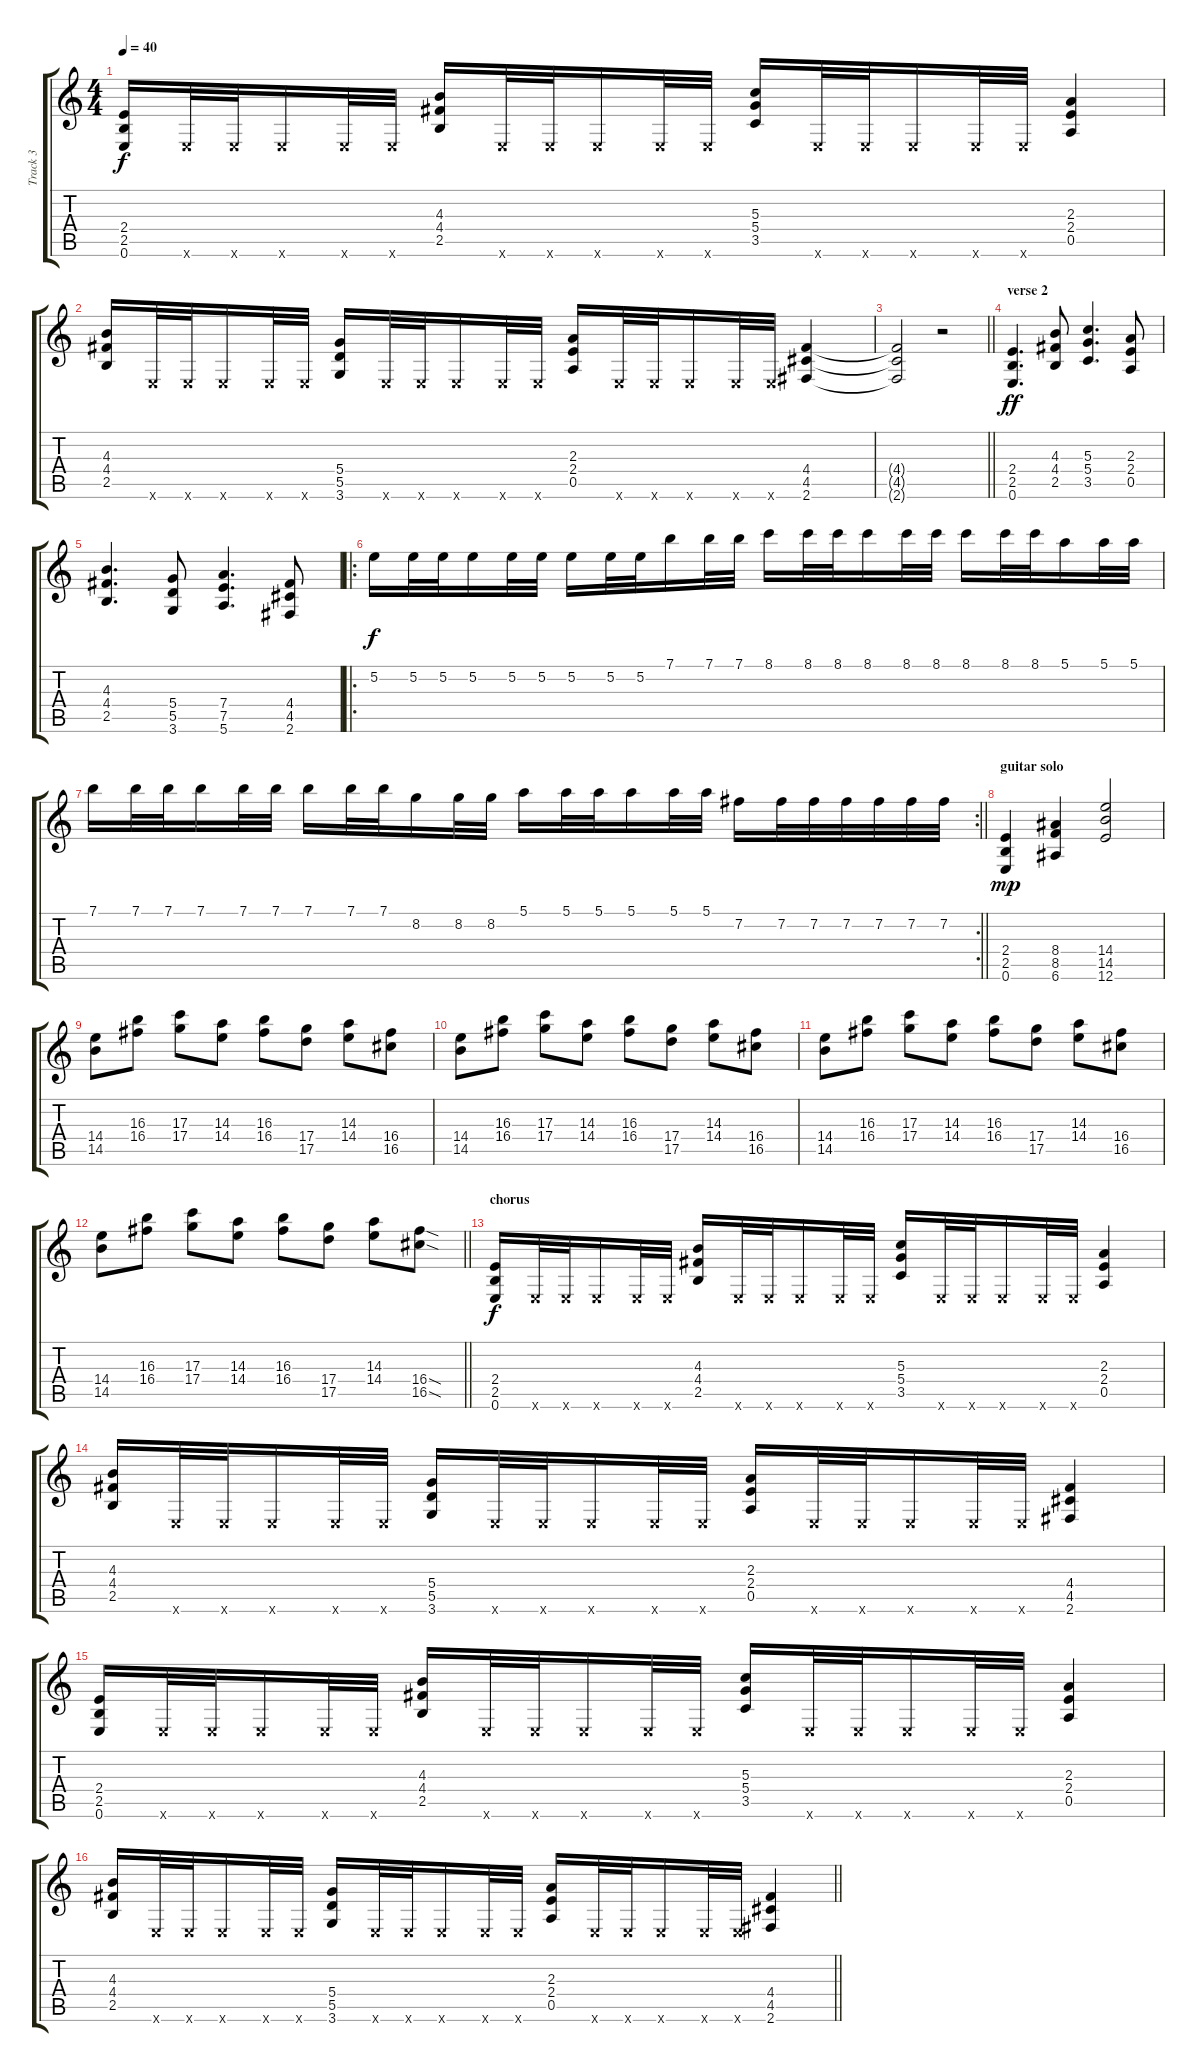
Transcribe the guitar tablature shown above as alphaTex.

\track ("Track 3" "Track 3") {instrument distortionguitar}
\staff {score tabs}
\tuning (E4 B3 G3 D3 A2 E2) {hide}
\ts (4 4)
\tempo 40
\clef g2
\ks c
(2.4 2.5 0.6).16{dy f} 0.6{x}.32 0.6{x}.32 0.6{x}.16 0.6{x}.32 0.6{x}.32 (4.3 4.4 2.5).16 0.6{x}.32 0.6{x}.32 0.6{x}.16 0.6{x}.32 0.6{x}.32 (5.3 5.4 3.5).16 0.6{x}.32 0.6{x}.32 0.6{x}.16 0.6{x}.32 0.6{x}.32 (2.3 2.4 0.5).4 |
(4.3 4.4 2.5).16 0.6{x}.32 0.6{x}.32 0.6{x}.16 0.6{x}.32 0.6{x}.32 (5.4 5.5 3.6).16 0.6{x}.32 0.6{x}.32 0.6{x}.16 0.6{x}.32 0.6{x}.32 (2.3 2.4 0.5).16 0.6{x}.32 0.6{x}.32 0.6{x}.16 0.6{x}.32 0.6{x}.32 (4.4 4.5 2.6).4 |
\barLineRight lightlight
(4.4{t} 4.5{t} 2.6{t}).2 r.2 |
\section ("" "verse 2")
(2.4 2.5 0.6).4{d dy ff} (4.3 4.4 2.5).8 (5.3 5.4 3.5).4{d} (2.3 2.4 0.5).8 |
(4.3 4.4 2.5).4{d} (5.4 5.5 3.6).8 (7.4 7.5 5.6).4{d} (4.4 4.5 2.6).8 |
\ro
5.2.16{dy f} 5.2.32 5.2.32 5.2.16 5.2.32 5.2.32 5.2.16 5.2.32 5.2.32 7.1.16 7.1.32 7.1.32 8.1.16 8.1.32 8.1.32 8.1.16 8.1.32 8.1.32 8.1.16 8.1.32 8.1.32 5.1.16 5.1.32 5.1.32 |
\rc 2
\barLineRight lightlight
7.1.16 7.1.32 7.1.32 7.1.16 7.1.32 7.1.32 7.1.16 7.1.32 7.1.32 8.2.16 8.2.32 8.2.32 5.1.16 5.1.32 5.1.32 5.1.16 5.1.32 5.1.32 7.2.16 7.2.32 7.2.32 7.2.32 7.2.32 7.2.32 7.2.32 |
\section ("" "guitar solo")
(2.4 2.5 0.6).4{dy mp} (8.4 8.5 6.6).4 (14.4 14.5 12.6).2 |
(14.4 14.5).8 (16.3 16.4).8 (17.3 17.4).8 (14.3 14.4).8 (16.3 16.4).8 (17.4 17.5).8 (14.3 14.4).8 (16.4 16.5).8 |
(14.4 14.5).8 (16.3 16.4).8 (17.3 17.4).8 (14.3 14.4).8 (16.3 16.4).8 (17.4 17.5).8 (14.3 14.4).8 (16.4 16.5).8 |
(14.4 14.5).8 (16.3 16.4).8 (17.3 17.4).8 (14.3 14.4).8 (16.3 16.4).8 (17.4 17.5).8 (14.3 14.4).8 (16.4 16.5).8 |
\barLineRight lightlight
(14.4 14.5).8 (16.3 16.4).8 (17.3 17.4).8 (14.3 14.4).8 (16.3 16.4).8 (17.4 17.5).8 (14.3 14.4).8 (16.4{sod} 16.5{sod}).8 |
\section ("" "chorus")
(2.4 2.5 0.6).16{dy f} 0.6{x}.32 0.6{x}.32 0.6{x}.16 0.6{x}.32 0.6{x}.32 (4.3 4.4 2.5).16 0.6{x}.32 0.6{x}.32 0.6{x}.16 0.6{x}.32 0.6{x}.32 (5.3 5.4 3.5).16 0.6{x}.32 0.6{x}.32 0.6{x}.16 0.6{x}.32 0.6{x}.32 (2.3 2.4 0.5).4 |
(4.3 4.4 2.5).16 0.6{x}.32 0.6{x}.32 0.6{x}.16 0.6{x}.32 0.6{x}.32 (5.4 5.5 3.6).16 0.6{x}.32 0.6{x}.32 0.6{x}.16 0.6{x}.32 0.6{x}.32 (2.3 2.4 0.5).16 0.6{x}.32 0.6{x}.32 0.6{x}.16 0.6{x}.32 0.6{x}.32 (4.4 4.5 2.6).4 |
(2.4 2.5 0.6).16 0.6{x}.32 0.6{x}.32 0.6{x}.16 0.6{x}.32 0.6{x}.32 (4.3 4.4 2.5).16 0.6{x}.32 0.6{x}.32 0.6{x}.16 0.6{x}.32 0.6{x}.32 (5.3 5.4 3.5).16 0.6{x}.32 0.6{x}.32 0.6{x}.16 0.6{x}.32 0.6{x}.32 (2.3 2.4 0.5).4 |
\barLineRight lightlight
(4.3 4.4 2.5).16 0.6{x}.32 0.6{x}.32 0.6{x}.16 0.6{x}.32 0.6{x}.32 (5.4 5.5 3.6).16 0.6{x}.32 0.6{x}.32 0.6{x}.16 0.6{x}.32 0.6{x}.32 (2.3 2.4 0.5).16 0.6{x}.32 0.6{x}.32 0.6{x}.16 0.6{x}.32 0.6{x}.32 (4.4 4.5 2.6).4
